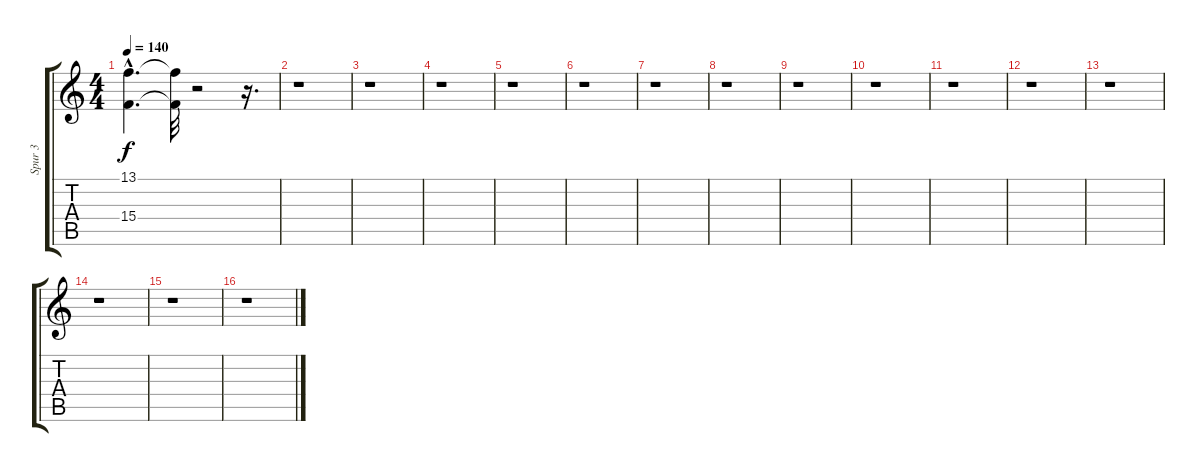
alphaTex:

\track ("Spur 3" "Spur 3") {instrument choiraahs}
\staff {score tabs}
\tuning (E4 B3 G3 D3 A2 E2) {hide}
\ts (4 4)
\tempo 140
\clef g2
\ks c
(13.1{hac t} 15.4{hac t}).4{d dy f} (13.1{t} 15.4{t}).32 r.2 r.16{d} |
r.1 |
r.1 |
r.1 |
r.1 |
r.1 |
r.1 |
r.1 |
r.1 |
r.1 |
r.1 |
r.1 |
r.1 |
r.1 |
r.1 |
r.1
